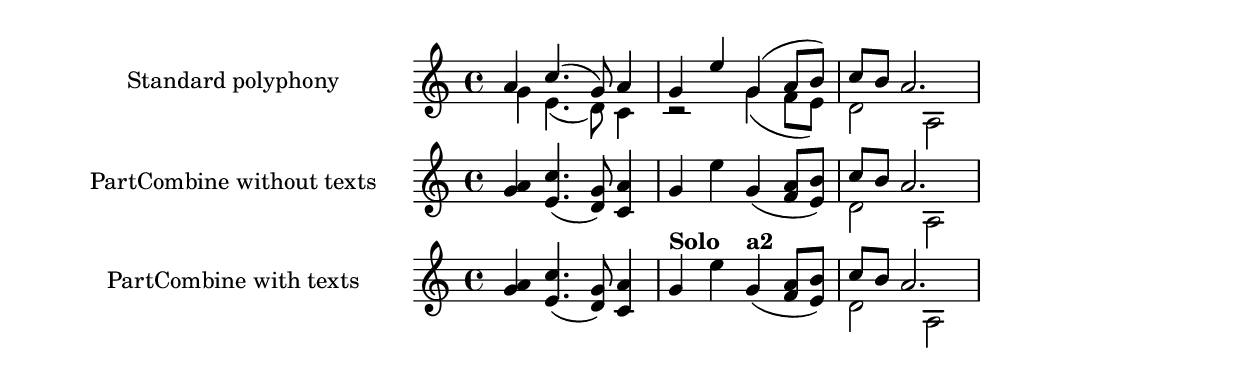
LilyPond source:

%% Do not edit this file; it is automatically
%% generated from LSR http://lsr.dsi.unimi.it
%% This file is in the public domain.
\version "2.13.10"

\header {
  lsrtags = "simultaneous-notes, text"

%% Translation of GIT committish: 45fc8488655f9ea122d1ec6e3328892618bd6971
  texidoces = "

La herramienta de combinación de partes ( instrucción
@code{\\partcombine}) permite la combinación de varias partes
diferentes sobre el mismo pentagrama.  Las indicaciones textuales
tales como @qq{solo} o @qq{a2} se añaden de forma predeterminada; para
quitarlas, sencillamente establezca la propiedad
@code{printPartCombineTexts} al valor @qq{falso}.  Para partituras
vocales (como himnos), no hay necesidad de añadir los textos @qq{solo}
o @qq{a2}, por lo que se deben desactivar.  Sin embargo, podría ser
mejor no usarlo si hay solos, porque éstos no se indicarán.  En tales
casos podría ser preferible la notación polifónica estándar.

Este fragmento de código presenta las tres formas en que se pueden
imprimir dos partes sobre un solo pentagrama: polifonía estándar,
@code{\\partcombine} sin textos, y @code{\\partcombine} con
textos.

"
  doctitlees = "Combinar dos partes sobre el mismo pentagrama"

%% Translation of GIT committish: d96023d8792c8af202c7cb8508010c0d3648899d
  texidocde = "
Die Funktion, die Stimmen kombiniert (also der @code{\\partcombine}-Befehl)
ermöglicht die Kombination unterschiedlicher Stimmen auf einem
System.  Textanweisungen wie \"solo\" or \"a2\" werden automatisch
hinzugefügt.  Wenn man sie entfernen will, muss man die Eigenschaft
@code{printPartCombineTexts} auf flasch setzen.  Für Klavierauszüge
muss natürlich kein \"solo\"/\"a2\" usw. hinzugefügt werdne, man
sollte sie also ausschalten.  Wenn aber Solo-Stellen in einem
Klavierauszug oder einer Chorpartitur angezeigt werden, ist es besser,
normale Polyphonie zu verwenden, weil so die Solostellen angezeigt
werden, auch wenn der Text des Stimmenkombinierers ausgeschaltet ist.

Der Schnipsel zeigt drei Möglichkeiten, Stimmen auf einem System zu
kombinieren: Standardpolyphonie, @code{\\partcombine} ohne Text und
@code{\\partcombine} mit Text.

"
  doctitlede = "Zwei Stimmen auf einem System kombinieren"
%% Translation of GIT committish: c39256c433c9e0d80429fb768cde5834541524f8
  texidocfr = "
L'outil de combinaison de parties (la commande @code{\\partcombine})
permet d'avoir deux parties différentes sur une même portée.  LilyPond
ajoute automatiquement des indications textuelles, telles que @qq{solo}
ou @qq{a2}.  Si votre intention n'est que de fusionner les parties, sans
ajouter de texte, assignez faux à la propriété
@code{printPartCombineTexts}.  Dans le cas de partitions vocales, et
plus particulièrement d'hymnes, ces @qq{solo/a2} ne sont d'aucune
utilité, aussi vaut-il mieux les désactiver.  Dans le cas où il y aurait
alternance entre @emph{solo} et @emph{tutti}, il vaut mieux faire appel
à de la musique polyphonique standard.

Voici trois moyens d'imprimer deux parties sur un même portée : en
polyphonie normale, avec @code{\\partcombine} sans indication
supplémentaire, et avec @code{\\partcombine} commentée.

"
  doctitlefr = "Combinaison de deux parties sur une même portée"


  texidoc = "
The part combiner tool ( @code{\\partcombine} command ) allows the
combination of several different parts on the same staff.  Text
directions such as @qq{solo} or @qq{a2} are added by default; to remove
them, simply set the property @code{printPartCombineTexts} to @code{f}.
For vocal scores (hymns), there is no need to add @qq{solo/a2} texts,
so they should be switched off.  However, it might be better not to use
it if there are any solos, as they won't be indicated.  In such cases,
standard polyphonic notation may be preferable.

This snippet presents the three ways two parts can be printed on a same
staff: standard polyphony, @code{\\partcombine} without texts, and
@code{\\partcombine} with texts.




"
  doctitle = "Combining two parts on the same staff"
} % begin verbatim

musicUp = \relative c'' {
  \time 4/4
  a4 c4.( g8) a4 |
  g4 e' g,( a8 b) |
  c b a2.
}

musicDown = \relative c'' {
  g4 e4.( d8) c4 |
  r2 g'4( f8 e) |
  d2 \stemDown a
}

\score {
  <<
    <<
    \new Staff {
      \set Staff.instrumentName = #"Standard polyphony"
      << \musicUp \\ \musicDown >>
    }
    \new Staff \with { printPartCombineTexts = ##f } {
      \set Staff.instrumentName = #"PartCombine without texts"
      \partcombine \musicUp \musicDown
    }
    \new Staff {
      \set Staff.instrumentName = #"PartCombine with texts"
      \partcombine \musicUp \musicDown
    }
    >>
  >>
  \layout {
    indent = 6.0\cm
    \context {
      \Score
      \override SystemStartBar #'collapse-height = #30
    }
  }
}

